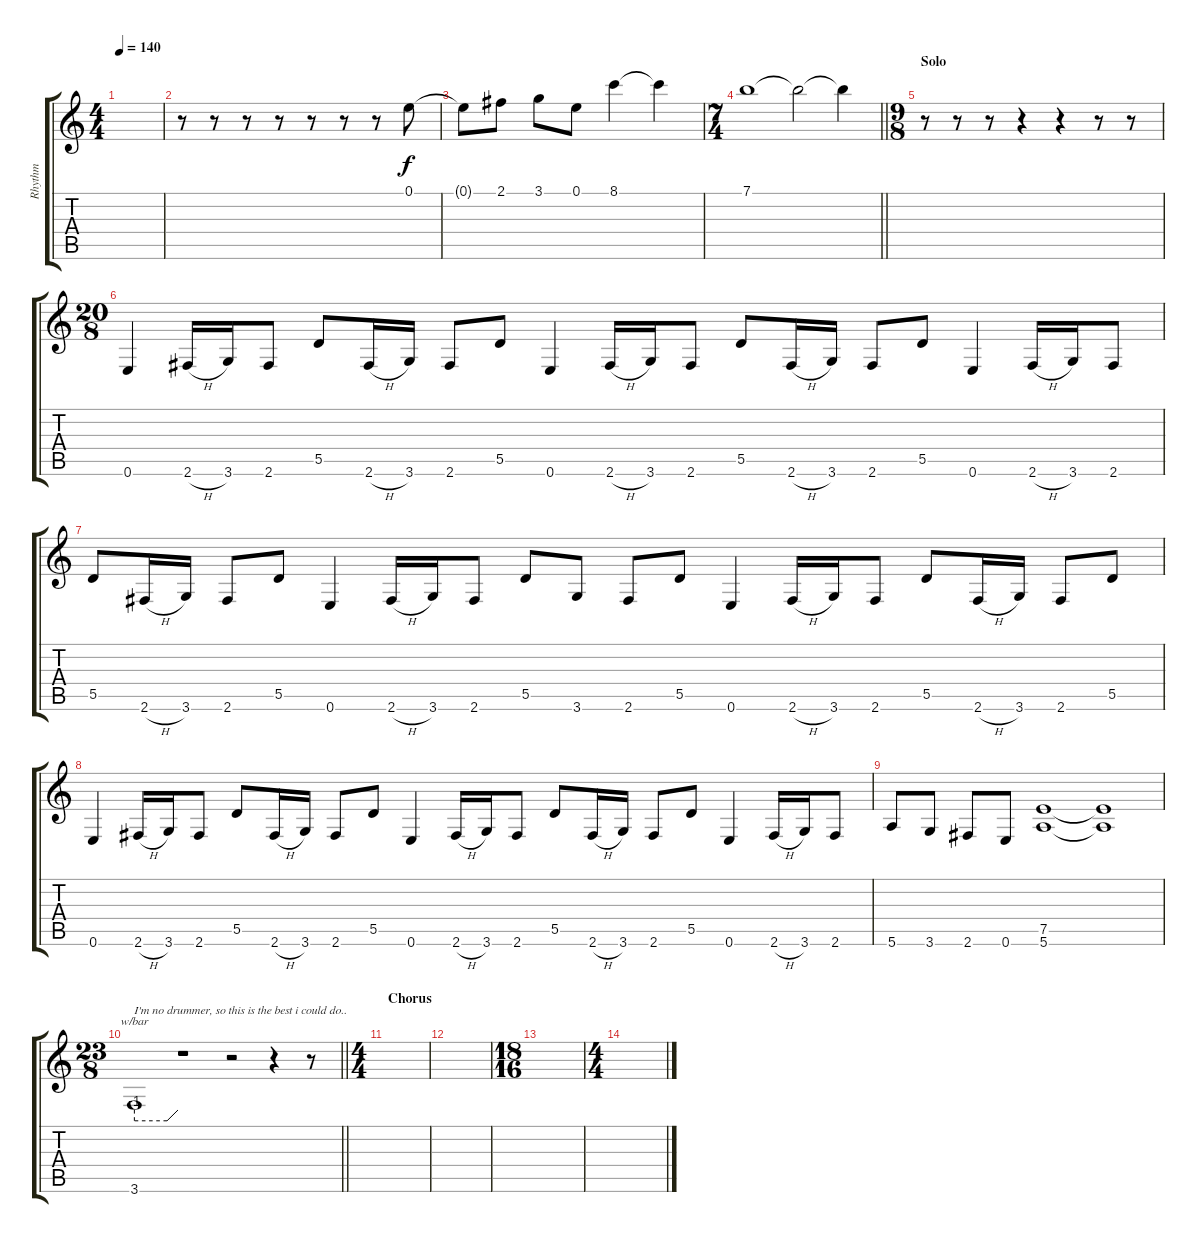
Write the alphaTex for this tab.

\track ("Rhythm" "Rhythm") {instrument distortionguitar}
\staff {score tabs}
\tuning (E4 B3 G3 D3 A2 E2) {hide}
\ts (4 4)
\tempo 140
\clef g2
\ks c
|
r.8 r.8 r.8 r.8 r.8 r.8 r.8 0.1.8 |
0.1{t}.8 2.1.8 3.1.8 0.1.8 8.1.4 8.1{t}.4 |
\ts (7 4)
\barLineRight lightlight
7.1.1 7.1{t}.2 7.1{t}.4 |
\ts (9 8)
\section ("" "Solo")
r.8 r.8 r.8 r.4 r.4 r.8 r.8 |
\ts (20 8)
0.6.4{volume 16 instrument distortionguitar} 2.6{h}.16 3.6.16 2.6.8 5.5.8 2.6{h}.16 3.6.16 2.6.8 5.5.8 0.6.4 2.6{h}.16 3.6.16 2.6.8 5.5.8 2.6{h}.16 3.6.16 2.6.8 5.5.8 0.6.4 2.6{h}.16 3.6.16 2.6.8 |
5.5.8 2.6{h}.16 3.6.16 2.6.8 5.5.8 0.6.4 2.6{h}.16 3.6.16 2.6.8 5.5.8 3.6.8 2.6.8 5.5.8 0.6.4 2.6{h}.16 3.6.16 2.6.8 5.5.8 2.6{h}.16 3.6.16 2.6.8 5.5.8 |
0.6.4 2.6{h}.16 3.6.16 2.6.8 5.5.8 2.6{h}.16 3.6.16 2.6.8 5.5.8 0.6.4 2.6{h}.16 3.6.16 2.6.8 5.5.8 2.6{h}.16 3.6.16 2.6.8 5.5.8 0.6.4 2.6{h}.16 3.6.16 2.6.8 |
5.6.8 3.6.8 2.6.8 0.6.8 (7.5 5.6).1 (7.5{t} 5.6{t}).1 |
\ts (23 8)
\barLineRight lightlight
3.6.1{tbe (custom default 0 -4 45 -4 60 0) txt "I'm no drummer, so this is the best i could do.."} r.1 r.2 r.4 r.8 |
\ts (4 4)
\section ("" "Chorus")
|
|
\ts (18 16)
|
\ts (4 4)
